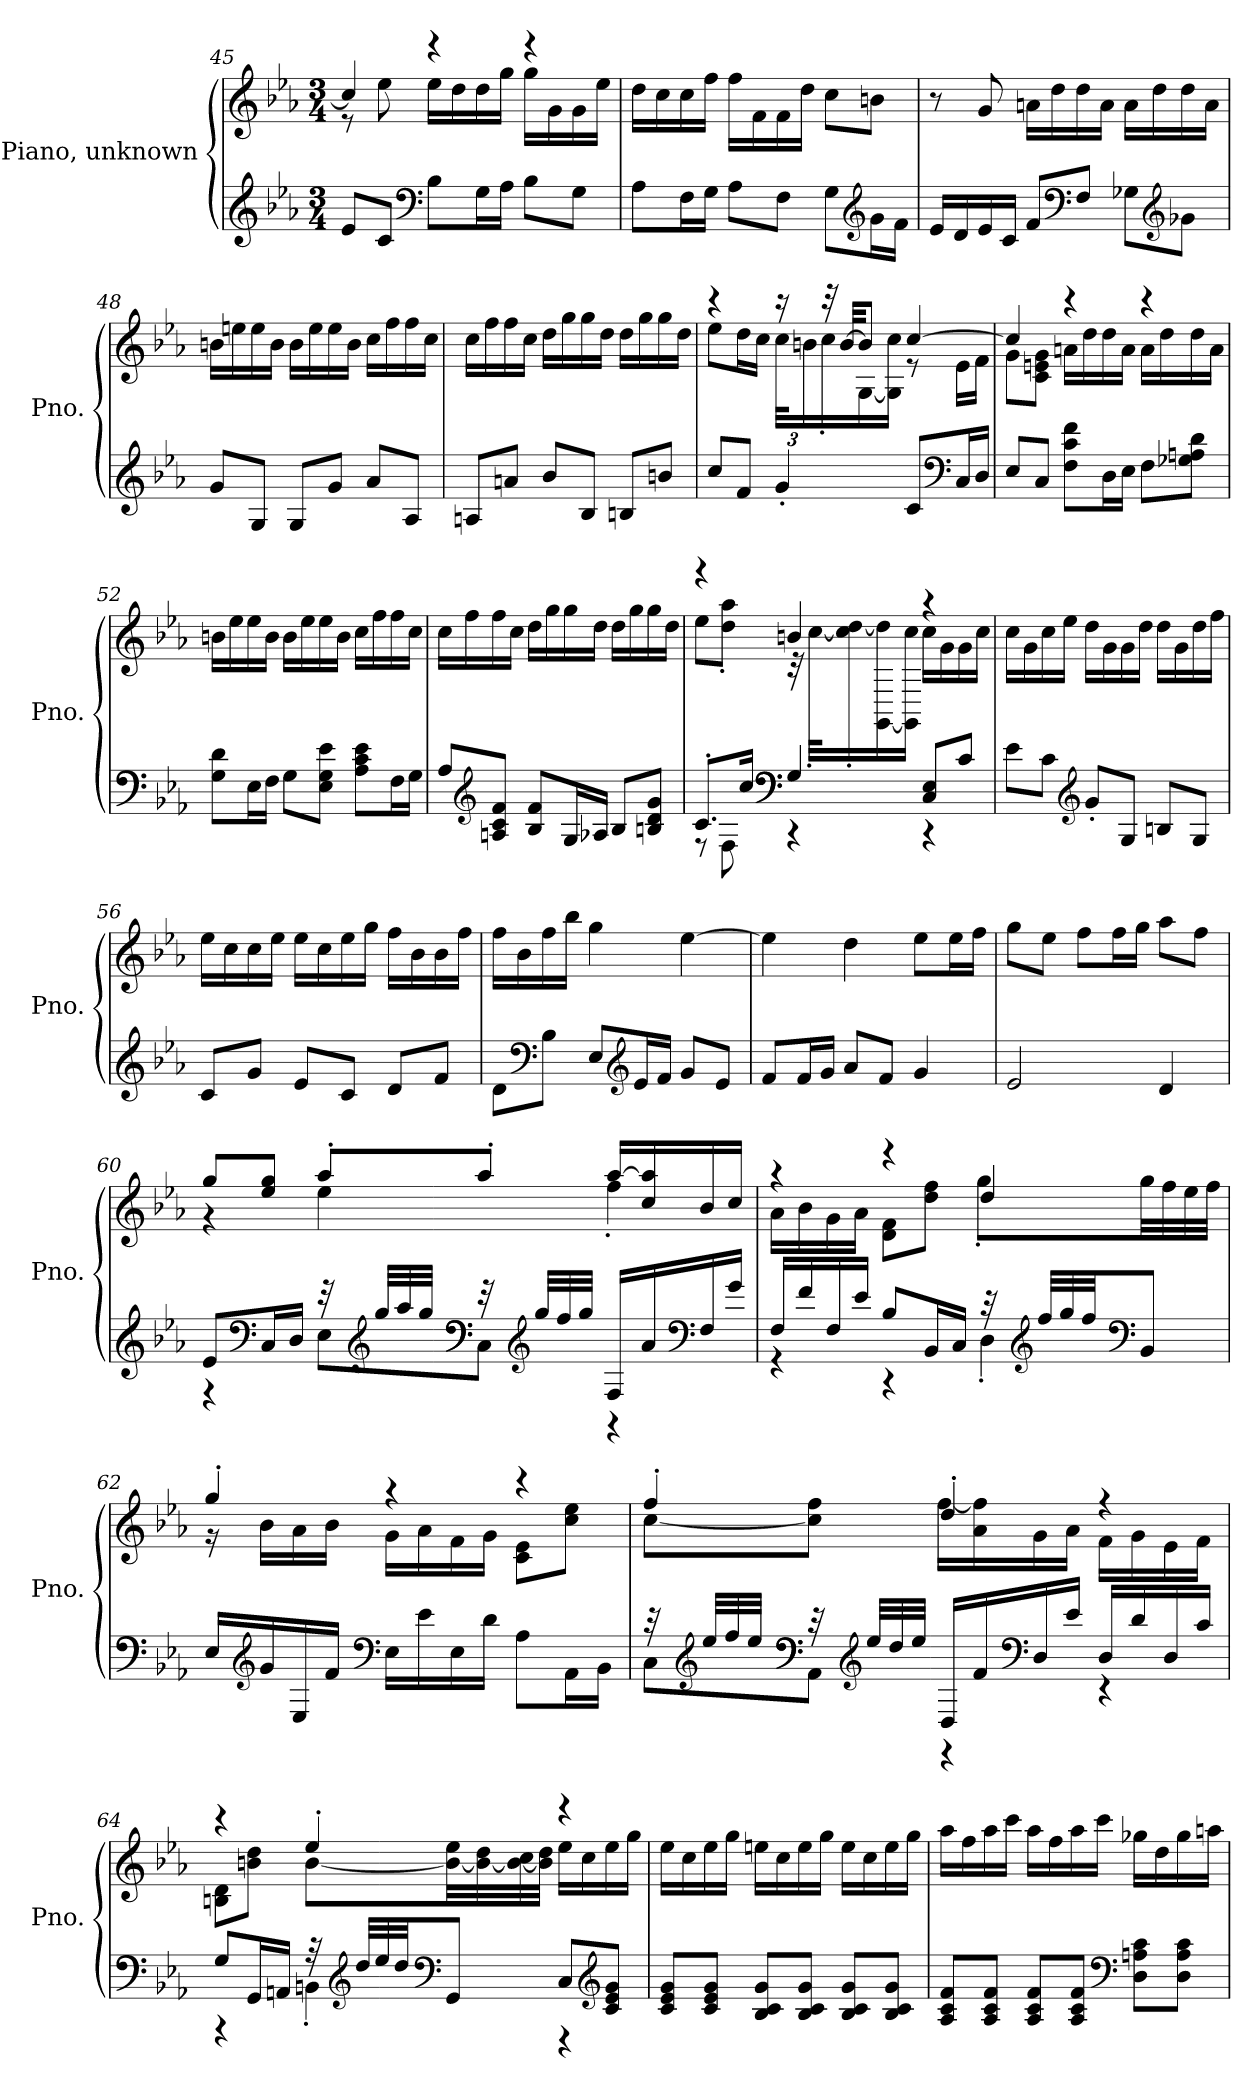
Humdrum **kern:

**kern	**kern
*part1	*part1
*staff2	*staff1
*I"Piano, unknown	*
*I'Pno.	*
!!LO:LB:g=z
*clefG2	*clefG2
*k[b-e-a-]	*k[b-e-a-]
*M3/4	*M3/4
=45	=45
*	*^
8e-/L	4cc/]	8r
8c/J	.	8ee-\
*clefF4	*	*
8B-\L	4r	16ee-\LL
.	.	16dd\
16G\L	.	16dd\
16A-\JJ	.	16gg\JJ
8B-\L	4r	16gg\LL
.	.	16g\
8G\J	.	16g\
.	.	16ee-\JJ
*	*v	*v
=46	=46
8A-\L	16dd\LL
.	16cc\
16F\L	16cc\
16G\JJ	16ff\JJ
8A-\L	16ff\LL
.	16f\
8F\J	16f\
.	16dd\JJ
8G\L	8cc\L
*clefG2	*
16g\L	8bn\J
16f\JJ	.
=47	=47
16e-/LL	8r
16d/	.
16e-/	8g/
16c/JJ	.
8f/L	16an\LL
.	16dd\
*clefF4	*
8F/J	16dd\
.	16a\JJ
8G-X\L	16a\LL
.	16dd\
*clefG2	*
8g-X\J	16dd\
.	16a\JJ
!!LO:LB:g=z
=48	=48
8g/L	16bn\LL
.	16een\
8G/J	16ee\
.	16b\JJ
8G/L	16b\LL
.	16ee\
8g/J	16ee\
.	16b\JJ
8a-/L	16cc\LL
.	16ff\
8A-/J	16ff\
.	16cc\JJ
=49	=49
8An/L	16cc\LL
.	16ff\
8an/J	16ff\
.	16cc\JJ
8b-/L	16dd\LL
.	16gg\
8B-/J	16gg\
.	16dd\JJ
8Bn/L	16dd\LL
.	16gg\
8bn/J	16gg\
.	16dd\JJ
=50	=50
*	*^
8cc/L	4r	8ee-\L
8f/J	.	16dd\L
.	.	16cc\JJ
*	*	*Xbrackettup
4g'/	16r	48cc\KLL
.	.	24bn\
.	32r	16cc'\
.	[32b/KKL	.
.	8b/J]	[16G\
.	.	16G\] 16cc\JJ
8c/L	[4cc/	8r
*clefF4	*	*
16C/L	.	16e-\LL
16D/JJ	.	16f\JJ
!!LO:LB:g=z	!!
=51	=51	=51
8E-/L	4cc/]	8g\L
8C/J	.	8c\ 8en\ 8g\J
8F\ 8c\ 8f\L	4r	16an\LL
.	.	16dd\
16D\L	.	16dd\
16E-\JJ	.	16a\JJ
8F\L	4r	16a\LL
.	.	16dd\
8G-X\ 8An\ 8d\J	.	16dd\
.	.	16a\JJ
*	*v	*v
=52	=52
8G\ 8d\L	16bn\LL
.	16ee-\
16E-\L	16ee-\
16F\JJ	16b\JJ
8G\L	16b\LL
.	16ee-\
8E-\ 8G\ 8e-\J	16ee-\
.	16b\JJ
8A-\ 8c\ 8e-\L	16cc\LL
.	16ff\
16F\L	16ff\
16G\JJ	16cc\JJ
=53	=53
8A-/L	16cc\LL
.	16ff\
*clefG2	*
8An/ 8c/ 8f/J	16ff\
.	16cc\JJ
8B-/ 8f/L	16dd\LL
.	16gg\
16G/L	16gg\
16A-X/JJ	16dd\JJ
8B-/L	16dd\LL
.	16gg\
8Bn/ 8d/ 8g/J	16gg\
.	16dd\JJ
!!LO:LB:g=z
=54	=54
*^	*^
8.c'/L	8r	4r	8ee-\L
.	8F\	.	8dd\' 8aa-\'J
16cc/Jk	.	.	.
*clefF4	*	*	*
4G/	4r	4bn/	32r
.	.	.	[32cc'\KLL
.	.	.	16cc\]' [16dd\'
.	.	.	[16GG\ 16dd\]
.	.	.	16GG\] 16cc\JJ
8C/ 8E-/L	4r	4r	16cc\LL
.	.	.	16g\
8c/J	.	.	16g\
.	.	.	16cc\JJ
*v	*v	*	*
*	*v	*v
=55	=55
8e-\L	16cc\LL
.	16g\
8c\J	16cc\
.	16ee-\JJ
*clefG2	*
8g'/L	16dd\LL
.	16g\
8G/J	16g\
.	16dd\JJ
8Bn/L	16dd\LL
.	16g\
8G/J	16dd\
.	16ff\JJ
=56	=56
8c/L	16ee-\LL
.	16cc\
8g/J	16cc\
.	16ee-\JJ
8e-/L	16ee-\LL
.	16cc\
8c/J	16ee-\
.	16gg\JJ
8d/L	16ff\LL
.	16b-\
8f/J	16b-\
.	16ff\JJ
!!LO:PB:g=z
=57	=57
8d\L	16ff\LL
.	16b-\
*clefF4	*
8B-\J	16ff\
.	16bb-\JJ
8E-/L	4gg\
*clefG2	*
16e-/L	.
16f/JJ	.
8g/L	[4ee-\
8e-/J	.
=58	=58
8f/L	4ee-\]
16f/L	.
16g/JJ	.
8a-/L	4dd\
8f/J	.
4g/	8ee-\L
.	16ee-\L
.	16ff\JJ
=59	=59
2e-/	8gg\L
.	8ee-\J
.	8ff\L
.	16ff\L
.	16gg\JJ
4d/	8aa-\L
.	8ff\J
!!LO:LB:g=z
=60	=60
*^	*^
8e-/L	4r	8gg/L	4r
*clefF4	*	*	*
16C/L	.	8ee-/ 8gg/J	.
16D/JJ	.	.	.
32r	8E-\L	8aa-'/L	4ee-\
*clefG2	*	*	*
32gg/LLL	.	.	.
32aa-/	.	.	.
32gg/JJJ	.	.	.
*clefF4	*	*	*
32r	8C\J	8aa-'/J	.
*clefG2	*	*	*
32gg/LLL	.	.	.
32ff/	.	.	.
32gg/JJJ	.	.	.
16F/LL	4r	[16aa-/LL	4ff'\
16a-/	.	16cc/ 16aa-/]	.
*clefF4	*	*	*
16F/	.	16b-/	.
16g/JJ	.	16cc/JJ	.
=61	=61	=61	=61
16F/LL	4r	4r	16a-\LL
16f/	.	.	16b-\
16F/	.	.	16g\
16e-/JJ	.	.	16a-\JJ
8B-/L	4r	4r	8d\ 8f\L
16BB-/L	.	.	8dd\ 8ff\J
16C/JJ	.	.	.
32r	4D'\	4dd/	8gg'\L
*clefG2	*	*	*
32ff/LLL	.	.	.
32gg/	.	.	.
32ff/JJ	.	.	.
*clefF4	*	*	*
8BB-/J	.	.	32gg\LL
.	.	.	32ff\
.	.	.	32ee-\
.	.	.	32ff\JJJ
*v	*v	*	*
!!LO:LB:g=z	!!
=62	=62	=62
16E-/LL	4gg'/	16r
*clefG2	*	*
16g/	.	16b-\LL
16E-/	.	16a-\
16f/JJ	.	16b-\JJ
*clefF4	*	*
16E-\LL	4r	16g\LL
16e-\	.	16a-\
16E-\	.	16f\
16d\JJ	.	16g\JJ
8A-\L	4r	8c\ 8e-\L
16AA-\L	.	8cc\ 8ee-\J
16BB-\JJ	.	.
=63	=63	=63
*^	*	*
32r	8C\L	4ff'/	[8cc\L
*clefG2	*	*	*
32ee-/LLL	.	.	.
32ff/	.	.	.
32ee-/JJJ	.	.	.
*clefF4	*	*	*
32r	8AA-\J	.	8cc\] 8ff\J
*clefG2	*	*	*
32ee-/LLL	.	.	.
32dd/	.	.	.
32ee-/JJJ	.	.	.
16D/LL	4r	4dd'/	[16ff\LL
16f/	.	.	16a-\ 16ff\]
*clefF4	*	*	*
16D/	.	.	16g\
16e-/JJ	.	.	16a-\JJ
16D/LL	4r	4r	16f\LL
16d/	.	.	16g\
16D/	.	.	16e-\
16c/JJ	.	.	16f\JJ
!!LO:LB:g=z	!!
=64	=64	=64	=64
8G/L	4r	4r	8Bn\ 8d\L
16GG/L	.	.	8bn\ 8dd\J
16AAn/JJ	.	.	.
32r	4BBn'\	4ee-'/	[8b\L
*clefG2	*	*	*
32dd/LLL	.	.	.
32ee-/	.	.	.
32dd/JJ	.	.	.
*clefF4	*	*	*
8GG/J	.	.	32b\_ 32ee-\LL
.	.	.	32b\_ 32dd\
.	.	.	32b\_ 32cc\
.	.	.	32b\] 32dd\JJJ
8C/L	4r	4r	16ee-\LL
.	.	.	16cc\
*clefG2	*	*	*
8c/ 8e-/ 8g/J	.	.	16ee-\
.	.	.	16gg\JJ
*v	*v	*	*
*	*v	*v
=65	=65
8c/ 8e-/ 8g/L	16ee-\LL
.	16cc\
8c/ 8e-/ 8g/J	16ee-\
.	16gg\JJ
8B-/ 8c/ 8g/L	16een\LL
.	16cc\
8B-/ 8c/ 8g/J	16ee\
.	16gg\JJ
8B-/ 8c/ 8g/L	16ee\LL
.	16cc\
8B-/ 8c/ 8g/J	16ee\
.	16gg\JJ
!!LO:LB:g=z
=66	=66
8A-/ 8c/ 8f/L	16aa-\LL
.	16ff\
8A-/ 8c/ 8f/J	16aa-\
.	16ccc\JJ
8A-/ 8c/ 8f/L	16aa-\LL
.	16ff\
8A-/ 8c/ 8f/J	16aa-\
.	16ccc\JJ
*clefF4	*
8D\ 8An\ 8c\L	16gg-X\LL
.	16dd\
8D\ 8A\ 8c\J	16gg-\
.	16aan\JJ
=	=
*-	*-
